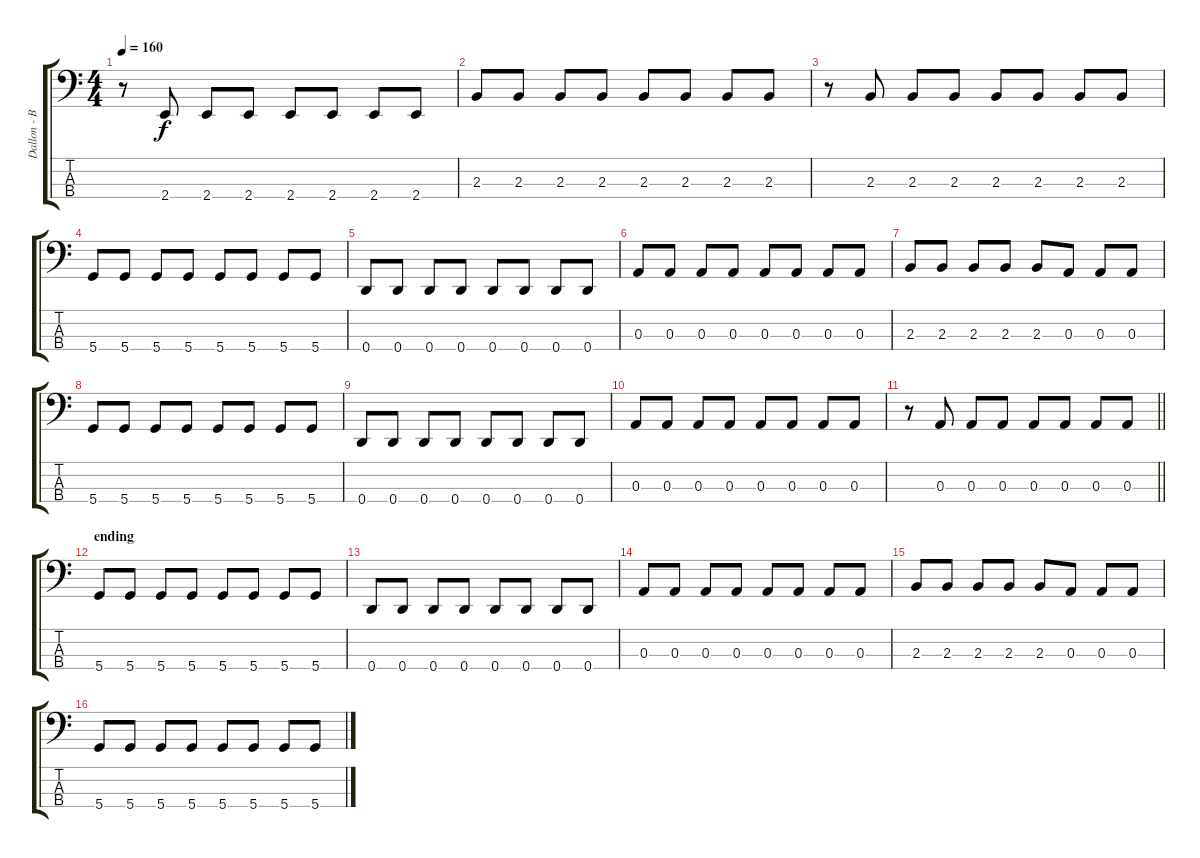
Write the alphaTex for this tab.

\track ("Dallon - Bass" "Dallon - B") {instrument electricbassfinger}
\staff {score tabs}
\tuning (G2 D2 A1 D1) {hide}
\ts (4 4)
\tempo 160
\clef f4
\ks c
r.8{dy f} 2.4.8 2.4.8 2.4.8 2.4.8 2.4.8 2.4.8 2.4.8 |
2.3.8 2.3.8 2.3.8 2.3.8 2.3.8 2.3.8 2.3.8 2.3.8 |
r.8 2.3.8 2.3.8 2.3.8 2.3.8 2.3.8 2.3.8 2.3.8 |
5.4.8 5.4.8 5.4.8 5.4.8 5.4.8 5.4.8 5.4.8 5.4.8 |
0.4.8 0.4.8 0.4.8 0.4.8 0.4.8 0.4.8 0.4.8 0.4.8 |
0.3.8 0.3.8 0.3.8 0.3.8 0.3.8 0.3.8 0.3.8 0.3.8 |
2.3.8 2.3.8 2.3.8 2.3.8 2.3.8 0.3.8 0.3.8 0.3.8 |
5.4.8 5.4.8 5.4.8 5.4.8 5.4.8 5.4.8 5.4.8 5.4.8 |
0.4.8 0.4.8 0.4.8 0.4.8 0.4.8 0.4.8 0.4.8 0.4.8 |
0.3.8 0.3.8 0.3.8 0.3.8 0.3.8 0.3.8 0.3.8 0.3.8 |
\barLineRight lightlight
r.8 0.3.8 0.3.8 0.3.8 0.3.8 0.3.8 0.3.8 0.3.8 |
\section ("" "ending")
5.4.8 5.4.8 5.4.8 5.4.8 5.4.8 5.4.8 5.4.8 5.4.8 |
0.4.8 0.4.8 0.4.8 0.4.8 0.4.8 0.4.8 0.4.8 0.4.8 |
0.3.8 0.3.8 0.3.8 0.3.8 0.3.8 0.3.8 0.3.8 0.3.8 |
2.3.8 2.3.8 2.3.8 2.3.8 2.3.8 0.3.8 0.3.8 0.3.8 |
5.4.8 5.4.8 5.4.8 5.4.8 5.4.8 5.4.8 5.4.8 5.4.8
